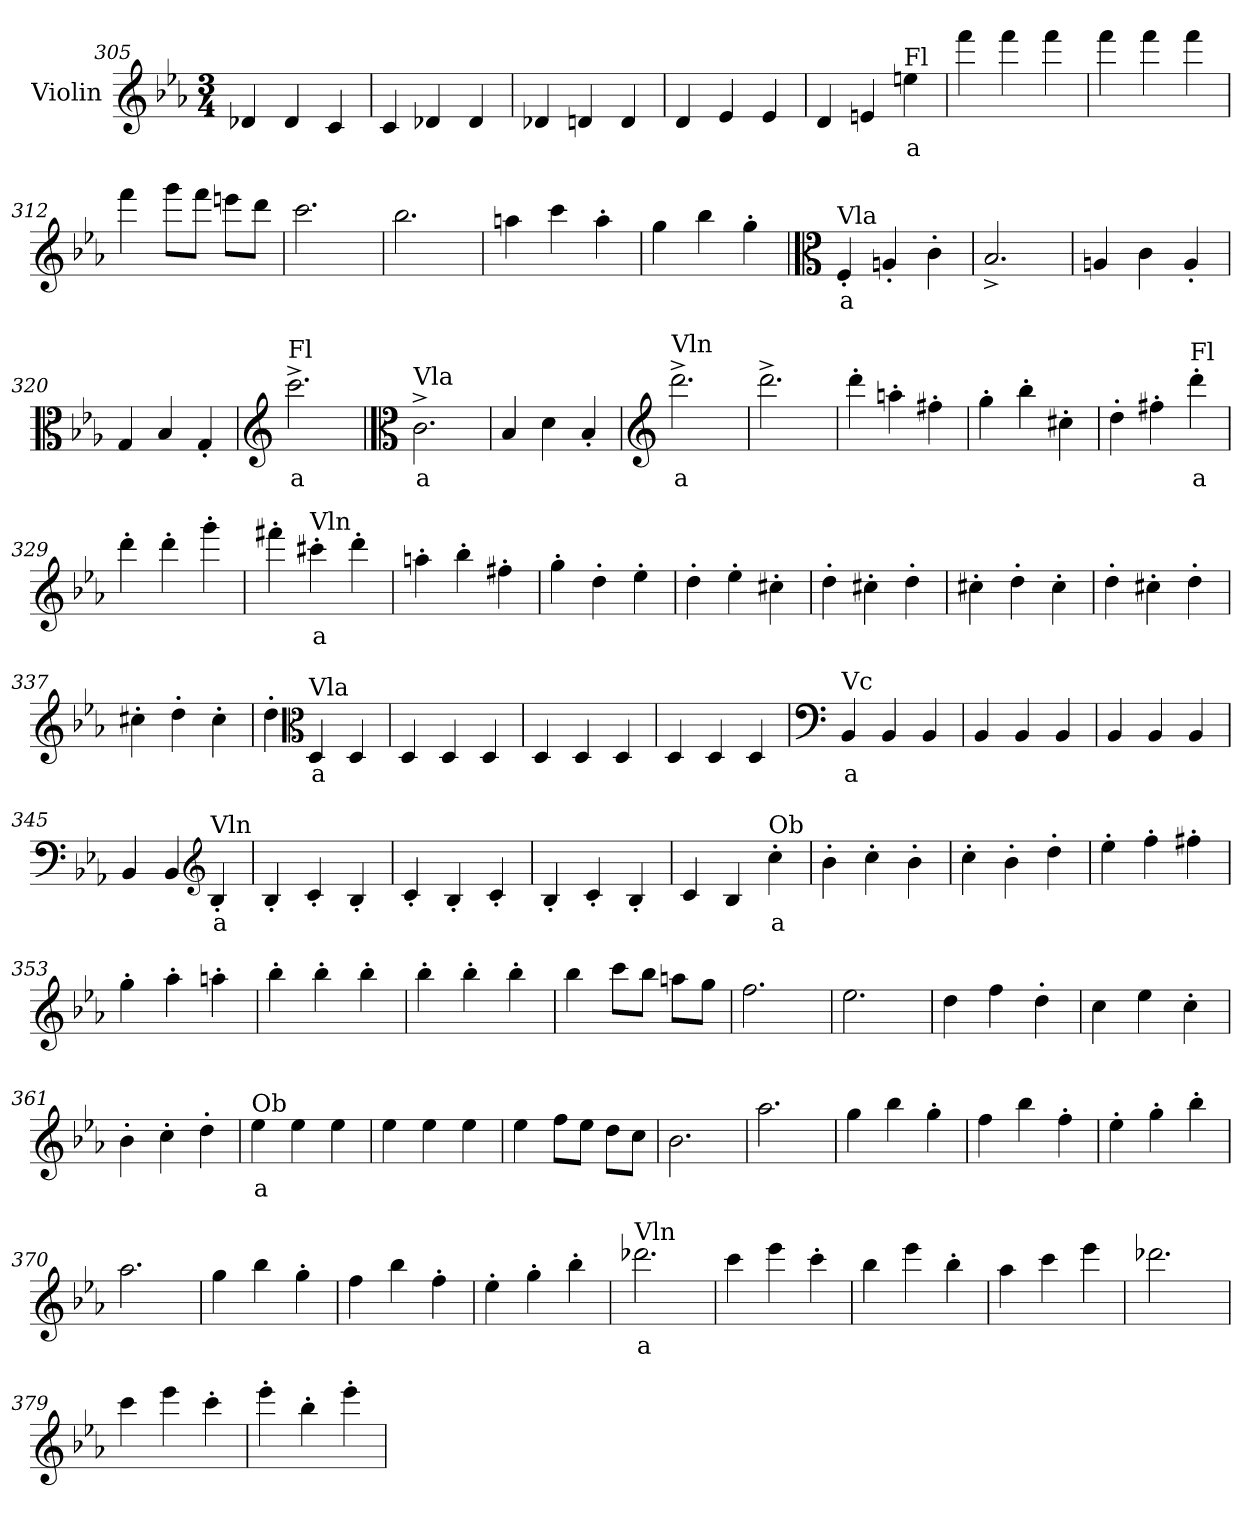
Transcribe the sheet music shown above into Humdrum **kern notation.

**kern	**text
*part1	*part1
*staff1	*staff1
*I"Violin	*
*I'Vln	*
*clefG2	*
*k[b-e-a-]	*
*M3/4	*
=305	=305
4d-X	.
4d-	.
4c	.
=306	=306
4c	.
4d-X	.
4d-	.
=307	=307
4d-X	.
4dn	.
4d	.
=308	=308
4d	.
4e-	.
4e-	.
=309	=309
4d	.
4en	.
!LO:TX:a:t=Fl	!
!	!LO:LY:b:color=#FF0000
4een	a
=310	=310
4fff	.
4fff	.
4fff	.
=311	=311
4fff	.
4fff	.
4fff	.
!!LO:PB:g=z
=312	=312
4fff	.
8ggg\L	.
8fff\J	.
8eeen\L	.
8ddd\J	.
=313	=313
2.ccc	.
=314	=314
2.bb-	.
=315	=315
4aan	.
4ccc	.
4aa'	.
=316	=316
4gg	.
4bb-	.
4gg'	.
=317	=317
*clefC3	*
!LO:TX:a:t=Vla	!
!	!LO:LY:b:color=#FF0000
4F'	a
4An'	.
4c'	.
=318	=318
2.B-^	.
=319	=319
4An	.
4c	.
4A'	.
=320	=320
4G	.
4B-	.
4G'	.
=321	=321
*clefG2	*
!LO:TX:a:t=Fl	!
!	!LO:LY:b:color=#FF0000
2.ccc^	a
=322	=322
*clefC3	*
!LO:TX:a:t=Vla	!
!	!LO:LY:b:color=#FF0000
2.c^	a
=323	=323
4B-	.
4d	.
4B-'	.
=324	=324
*clefG2	*
!LO:TX:a:t=Vln	!
!	!LO:LY:b:color=#FF0000
2.ddd^	a
!!LO:PB:g=z
=325	=325
2.ddd^	.
=326	=326
4ddd'	.
4aan'	.
4ff#X'	.
=327	=327
4gg'	.
4bb-'	.
4cc#X'	.
=328	=328
4dd'	.
4ff#X'	.
!LO:TX:a:t=Fl	!
!	!LO:LY:b:color=#FF0000
4ddd'	a
=329	=329
4ddd'	.
4ddd'	.
4ggg'	.
=330	=330
4fff#X'	.
!LO:TX:a:t=Vln	!
!	!LO:LY:b:color=#FF0000
4ccc#X'	a
4ddd'	.
=331	=331
4aan'	.
4bb-'	.
4ff#X'	.
=332	=332
4gg'	.
4dd'	.
4ee-'	.
=333	=333
4dd'	.
4ee-'	.
4cc#X'	.
=334	=334
4dd'	.
4cc#X'	.
4dd'	.
=335	=335
4cc#X'	.
4dd'	.
4cc#'	.
=336	=336
4dd'	.
4cc#X'	.
4dd'	.
!!LO:PB:g=z
=337	=337
4cc#X'	.
4dd'	.
4cc#'	.
=338	=338
4dd'	.
*clefC3	*
!LO:TX:a:t=Vla	!
!	!LO:LY:b:color=#FF0000
4D	a
4D	.
=339	=339
4D	.
4D	.
4D	.
=340	=340
4D	.
4D	.
4D	.
=341	=341
4D	.
4D	.
4D	.
=342	=342
*clefF4	*
!LO:TX:a:t=Vc	!
!	!LO:LY:b:color=#FF0000
4BB-	a
4BB-	.
4BB-	.
=343	=343
4BB-	.
4BB-	.
4BB-	.
=344	=344
4BB-	.
4BB-	.
4BB-	.
=345	=345
4BB-	.
4BB-	.
*clefG2	*
!LO:TX:a:t=Vln	!
!	!LO:LY:b:color=#FF0000
4B-'	a
=346	=346
4B-'	.
4c'	.
4B-'	.
=347	=347
4c'	.
4B-'	.
4c'	.
=348	=348
4B-'	.
4c'	.
4B-'	.
=349	=349
4c	.
4B-	.
!LO:TX:a:t=Ob	!
!	!LO:LY:b:color=#FF0000
4cc'	a
!!LO:PB:g=z
=350	=350
4b-'	.
4cc'	.
4b-'	.
=351	=351
4cc'	.
4b-'	.
4dd'	.
=352	=352
4ee-'	.
4ff'	.
4ff#X'	.
=353	=353
4gg'	.
4aa-'	.
4aan'	.
=354	=354
4bb-'	.
4bb-'	.
4bb-'	.
=355	=355
4bb-'	.
4bb-'	.
4bb-'	.
=356	=356
4bb-	.
8ccc\L	.
8bb-\J	.
8aan\L	.
8gg\J	.
=357	=357
2.ff	.
=358	=358
2.ee-	.
=359	=359
4dd	.
4ff	.
4dd'	.
=360	=360
4cc	.
4ee-	.
4cc'	.
=361	=361
4b-'	.
4cc'	.
4dd'	.
!!LO:PB:g=z
=362	=362
!LO:TX:a:t=Ob	!
!	!LO:LY:b:color=#FF0000
4ee-	a
4ee-	.
4ee-	.
=363	=363
4ee-	.
4ee-	.
4ee-	.
=364	=364
4ee-	.
8ff\L	.
8ee-\J	.
8dd\L	.
8cc\J	.
=365	=365
2.b-	.
=366	=366
2.aa-	.
=367	=367
4gg	.
4bb-	.
4gg'	.
=368	=368
4ff	.
4bb-	.
4ff'	.
=369	=369
4ee-'	.
4gg'	.
4bb-'	.
=370	=370
2.aa-	.
=371	=371
4gg	.
4bb-	.
4gg'	.
=372	=372
4ff	.
4bb-	.
4ff'	.
=373	=373
4ee-'	.
4gg'	.
4bb-'	.
!!LO:PB:g=z
=374	=374
!LO:TX:a:t=Vln	!
!	!LO:LY:b:color=#FF0000
2.ddd-X	a
=375	=375
4ccc	.
4eee-	.
4ccc'	.
=376	=376
4bb-	.
4eee-	.
4bb-'	.
=377	=377
4aa-	.
4ccc	.
4eee-	.
=378	=378
2.ddd-X	.
=379	=379
4ccc	.
4eee-	.
4ccc'	.
=380	=380
4eee-'	.
4bb-'	.
4eee-'	.
=	=
*-	*-
